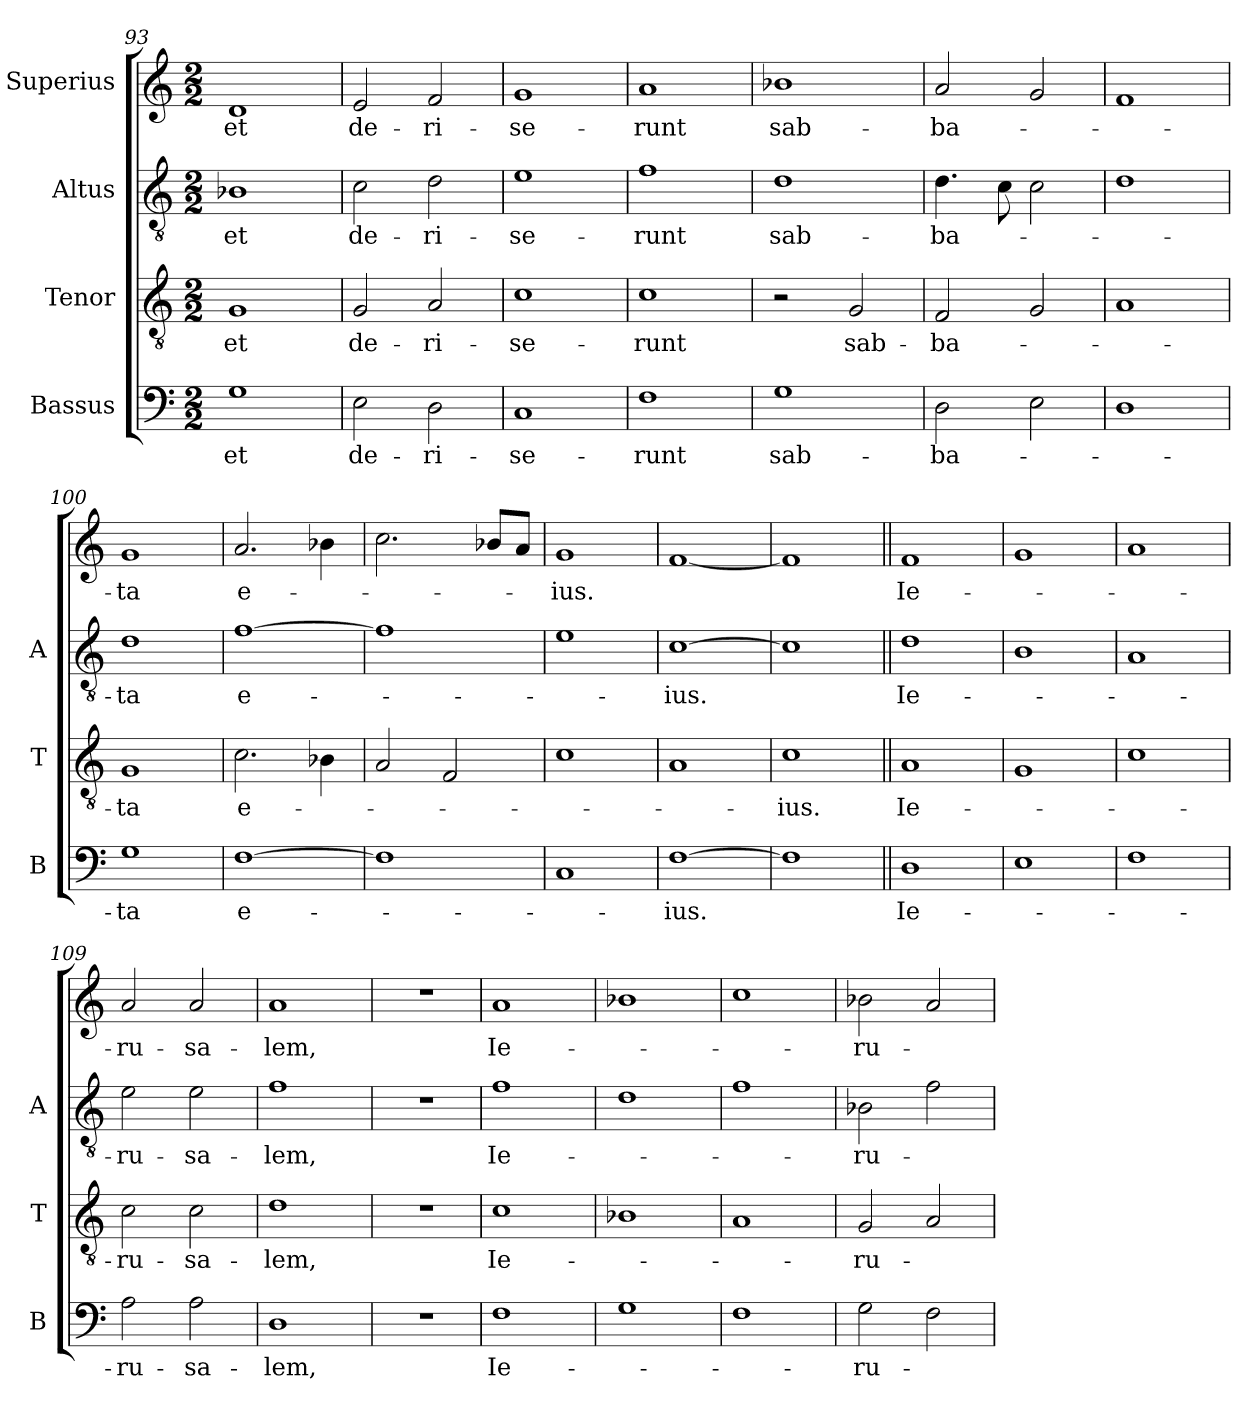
**kern	**text	**kern	**text	**kern	**text	**kern	**text
*part4	*part4	*part3	*part3	*part2	*part2	*part1	*part1
*staff4	*staff4	*staff3	*staff3	*staff2	*staff2	*staff1	*staff1
*I"Bassus	*	*I"Tenor	*	*I"Altus	*	*I"Superius	*
*I'B	*	*I'T	*	*I'A	*	*	*
*clefF4	*	*clefGv2	*	*clefGv2	*	*clefG2	*
*k[]	*	*k[]	*	*k[]	*	*k[]	*
*M2/2	*	*M2/2	*	*M2/2	*	*M2/2	*
=93	=93	=93	=93	=93	=93	=93	=93
1G	et	1G	et	1B-X	et	1d	et
=94	=94	=94	=94	=94	=94	=94	=94
2E	de-	2G	de-	2c	de-	2e	de-
2D	-ri-	2A	-ri-	2d	-ri-	2f	-ri-
=95	=95	=95	=95	=95	=95	=95	=95
1C	-se-	1c	-se-	1e	-se-	1g	-se-
=96	=96	=96	=96	=96	=96	=96	=96
1F	-runt	1c	-runt	1f	-runt	1a	-runt
=97	=97	=97	=97	=97	=97	=97	=97
1G	sab-	2r	.	1d	sab-	1b-X	sab-
.	.	2G	sab-	.	.	.	.
=98	=98	=98	=98	=98	=98	=98	=98
2D	-ba-	2F	-ba-	4.d	-ba-	2a	-ba-
.	.	.	.	8c	.	.	.
2E	.	2G	.	2c	.	2g	.
=99	=99	=99	=99	=99	=99	=99	=99
1D	.	1A	.	1d	.	1f	.
=100	=100	=100	=100	=100	=100	=100	=100
1G	-ta	1G	-ta	1d	-ta	1g	-ta
=101	=101	=101	=101	=101	=101	=101	=101
[1F	e-	2.c	e-	[1f	e-	2.a	e-
.	.	4B-X	.	.	.	4b-X	.
=102	=102	=102	=102	=102	=102	=102	=102
1F]	.	2A	.	1f]	.	2.cc	.
.	.	2F	.	.	.	.	.
.	.	.	.	.	.	8b-XL	.
.	.	.	.	.	.	8aJ	.
=103	=103	=103	=103	=103	=103	=103	=103
1C	.	1c	.	1e	.	1g	-ius.
=104	=104	=104	=104	=104	=104	=104	=104
[1F	-ius.	1A	.	[1c	-ius.	[1f	.
=105	=105	=105	=105	=105	=105	=105	=105
1F]	.	1c	-ius.	1c]	.	1f]	.
=106||	=106||	=106||	=106||	=106||	=106||	=106||	=106||
1D	Ie-	1A	Ie-	1d	Ie-	1f	Ie-
=107	=107	=107	=107	=107	=107	=107	=107
1E	.	1G	.	1B	.	1g	.
=108	=108	=108	=108	=108	=108	=108	=108
1F	.	1c	.	1A	.	1a	.
=109	=109	=109	=109	=109	=109	=109	=109
2A	-ru-	2c	-ru-	2e	-ru-	2a	-ru-
2A	-sa-	2c	-sa-	2e	-sa-	2a	-sa-
=110	=110	=110	=110	=110	=110	=110	=110
1D	-lem,	1d	-lem,	1f	-lem,	1a	-lem,
=111	=111	=111	=111	=111	=111	=111	=111
1r	.	1r	.	1r	.	1r	.
=112	=112	=112	=112	=112	=112	=112	=112
1F	Ie-	1c	Ie-	1f	Ie-	1a	Ie-
=113	=113	=113	=113	=113	=113	=113	=113
1G	.	1B-X	.	1d	.	1b-X	.
=114	=114	=114	=114	=114	=114	=114	=114
1F	.	1A	.	1f	.	1cc	.
=115	=115	=115	=115	=115	=115	=115	=115
2G	-ru-	2G	-ru-	2B-X	-ru-	2b-X	-ru-
2F	.	2A	.	2f	.	2a	.
=	=	=	=	=	=	=	=
*-	*-	*-	*-	*-	*-	*-	*-
